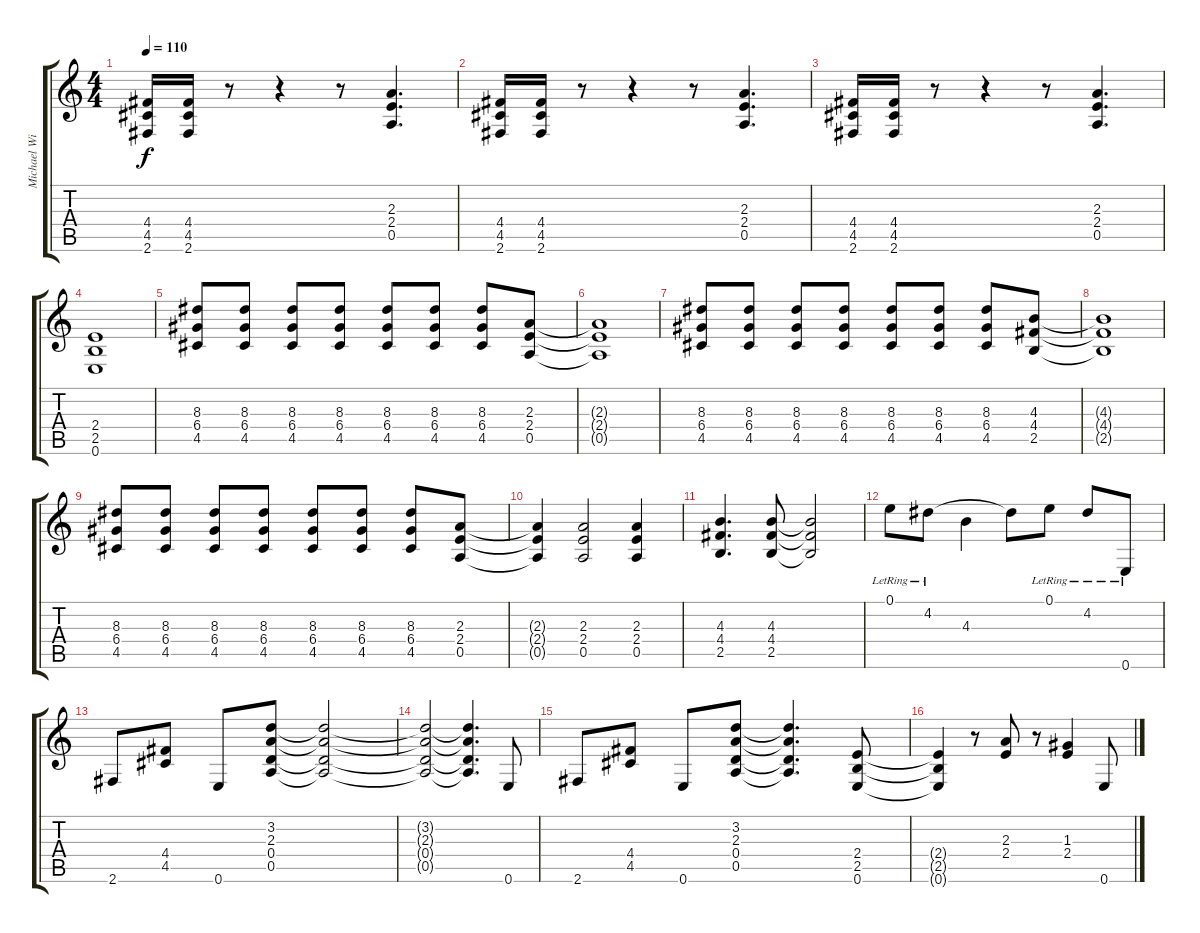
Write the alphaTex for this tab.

\track ("Michael Wilton (Rhythm Guitar)" "Michael Wi") {instrument distortionguitar}
\staff {score tabs}
\tuning (E4 B3 G3 D3 A2 E2) {hide}
\ts (4 4)
\tempo 110
\clef g2
\ks c
(4.4 4.5 2.6).16{dy f} (4.4 4.5 2.6).16 r.8 r.4 r.8 (2.3 2.4 0.5).4{d} |
(4.4 4.5 2.6).16 (4.4 4.5 2.6).16 r.8 r.4 r.8 (2.3 2.4 0.5).4{d} |
(4.4 4.5 2.6).16 (4.4 4.5 2.6).16 r.8 r.4 r.8 (2.3 2.4 0.5).4{d} |
(2.4 2.5 0.6).1 |
(8.3 6.4 4.5).8 (8.3 6.4 4.5).8 (8.3 6.4 4.5).8 (8.3 6.4 4.5).8 (8.3 6.4 4.5).8 (8.3 6.4 4.5).8 (8.3 6.4 4.5).8 (2.3 2.4 0.5).8 |
(2.3{t} 2.4{t} 0.5{t}).1 |
(8.3 6.4 4.5).8 (8.3 6.4 4.5).8 (8.3 6.4 4.5).8 (8.3 6.4 4.5).8 (8.3 6.4 4.5).8 (8.3 6.4 4.5).8 (8.3 6.4 4.5).8 (4.3 4.4 2.5).8 |
(4.3{t} 4.4{t} 2.5{t}).1 |
(8.3 6.4 4.5).8 (8.3 6.4 4.5).8 (8.3 6.4 4.5).8 (8.3 6.4 4.5).8 (8.3 6.4 4.5).8 (8.3 6.4 4.5).8 (8.3 6.4 4.5).8 (2.3 2.4 0.5).8 |
(2.3{t} 2.4{t} 0.5{t}).4 (2.3 2.4 0.5).2 (2.3 2.4 0.5).4 |
(4.3 4.4 2.5).4{d} (4.3 4.4 2.5).8 (4.3{t} 4.4{t} 2.5{t}).2 |
0.1{lr}.8{instrument electricguitarclean} 4.2{lr}.8 4.3.4 4.2{t}.8 0.1{lr}.8 4.2{lr}.8 0.6{lr}.8{instrument distortionguitar} |
2.6.8 (4.4 4.5).8 0.6.8 (3.2 2.3 0.4 0.5).8 (3.2{t} 2.3{t} 0.4{t} 0.5{t}).2 |
(3.2{t} 2.3{t} 0.4{t} 0.5{t}).2 (3.2{t} 2.3{t} 0.4{t} 0.5{t}).4{d} 0.6.8 |
2.6.8 (4.4 4.5).8 0.6.8 (3.2 2.3 0.4 0.5).8 (3.2{t} 2.3{t} 0.4{t} 0.5{t}).4{d} (2.4 2.5 0.6).8 |
(2.4{t} 2.5{t} 0.6{t}).4 r.8 (2.3 2.4).8 r.8 (1.3 2.4).4 0.6.8
